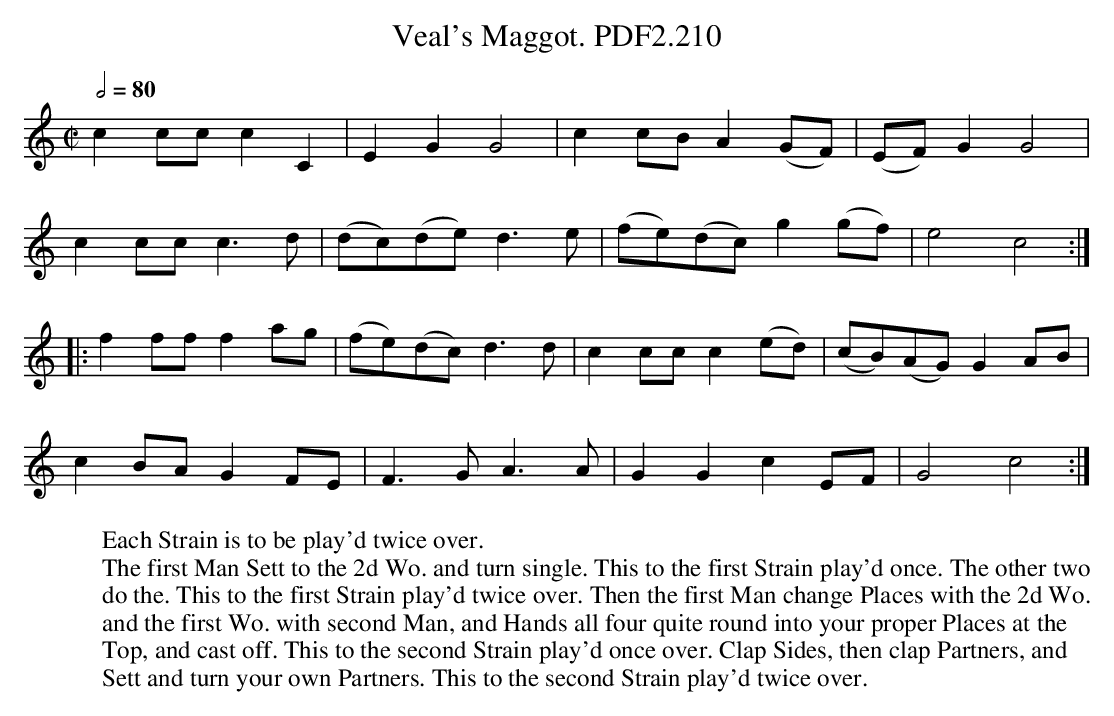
X:1
T:Veal's Maggot. PDF2.210
M:C|
L:1/4
Q:1/2=80
K:C
cc/c/cC|EGG2|cc/B/A(G/F/)|(E/F/)GG2|
cc/c/c>d|(d/c/)(d/e/)d>e|(f/e/)(d/c/)g(g/f/)|e2c2:|
|:ff/f/fa/g/|(f/e/)(d/c/)d>d|cc/c/c(e/d/)|(c/B/)(A/G/)GA/B/|
cB/A/ GF/E/|F>GA>A|GGcE/F/|G2c2:|
W:Each Strain is to be play'd twice over.
W:The first Man Sett to the 2d Wo. and turn single. This to the first Strain play'd once. The other two
W:do the. This to the first Strain play'd twice over. Then the first Man change Places with the 2d Wo.
W:and the first Wo. with second Man, and Hands all four quite round into your proper Places at the
W:Top, and cast off. This to the second Strain play'd once over. Clap Sides, then clap Partners, and
W:Sett and turn your own Partners. This to the second Strain play'd twice over.
